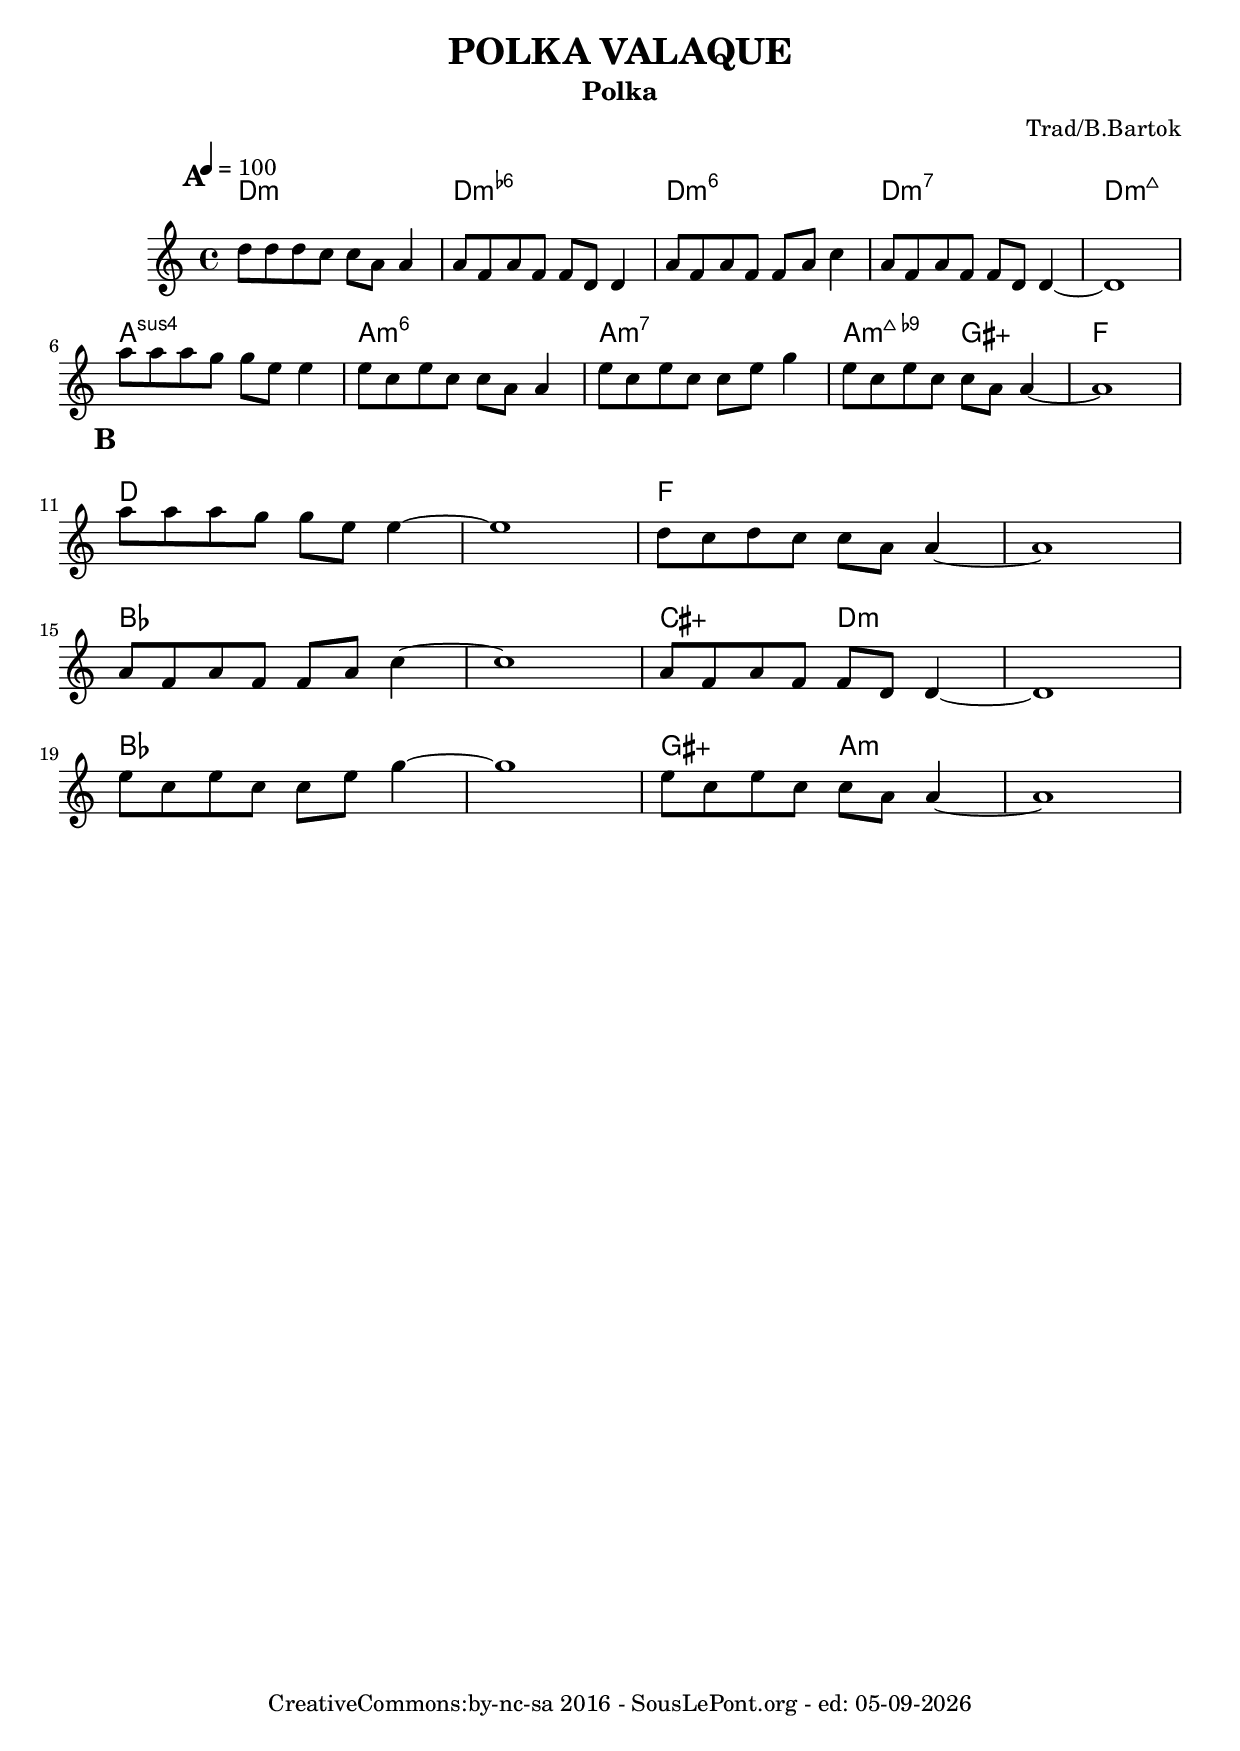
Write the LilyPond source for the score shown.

\version "2.10.0"
#(set-default-paper-size "a4")
#(set-global-staff-size 20)

\header{
	title = "POLKA VALAQUE"
	subtitle = "Polka"
	composer = "Trad/B.Bartok"
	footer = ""
        date = # ( strftime "%d-%m-%Y" ( localtime ( current-time ) ) )
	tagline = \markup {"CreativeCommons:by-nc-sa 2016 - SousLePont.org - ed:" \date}
	dedication = ""
}
%Décommente la ligne suivante pour gagner de la place
%\paper {between-system-space = 1.0\cm between-system-padding = 1 ragged-bottom=##f ragged-last-bottom=##f }
pipeSymbol = {\bar ":|:" \break \mark \default}

harmonies = { \chords {
d1:m d:m6- d:m6 d:m7 d:m7+ \break
a:sus4 a:m6 a:m7 a2:m7+9- gis:5+ f1 \break \mark \default
d s f s

bes s cis2:5+ d:m s1
bes s gis2:5+ a:m s1
}}
melodie   = \relative c'' { 
\time 4/4
\tempo 4 = 100
\mark \default
d8 d d c c a a4 a8 f a f f d d4
a'8 f a f f a c4 a8 f a f f d d4~d1

a''8 a a g g e e4 e8 c e c c a a4
e'8 c e c c e g4 e8 c e c c a a4~a1

a'8 a a g g e e4 ~e1
d8 c d c c a a4~a1\break

a8 f a f f a c4~c1
a8 f a f f d d4~d1\break
e'8 c e c c e g4~g1
e8 c e c c a a4~a1\break
}

droite    = \transpose c c { 

}
gauche    = \relative c { 

}

\score { %\transpose  c d 
  <<
	\new ChordNames \harmonies	%grave les accords au dessus 	
	\new Staff = "" { \clef "treble" \override Score.RehearsalMark #'padding = #5 \set Score.markFormatter = #format-mark-circle-letters \set Score.skipBars = ##t \melodie }

%	\new PianoStaff = "" <<
%       \new Staff = "droite" \with {\override StaffSymbol #'staff-space = #(magstep -3)\override StaffSymbol #'thickness = #(magstep -3)}  {\set fontSize = #-3 \droite }
%       \new Staff = "gauche" { \clef "bass" \gauche }
%       >>
  >>    
  \midi {
    }
  \layout {}
}

